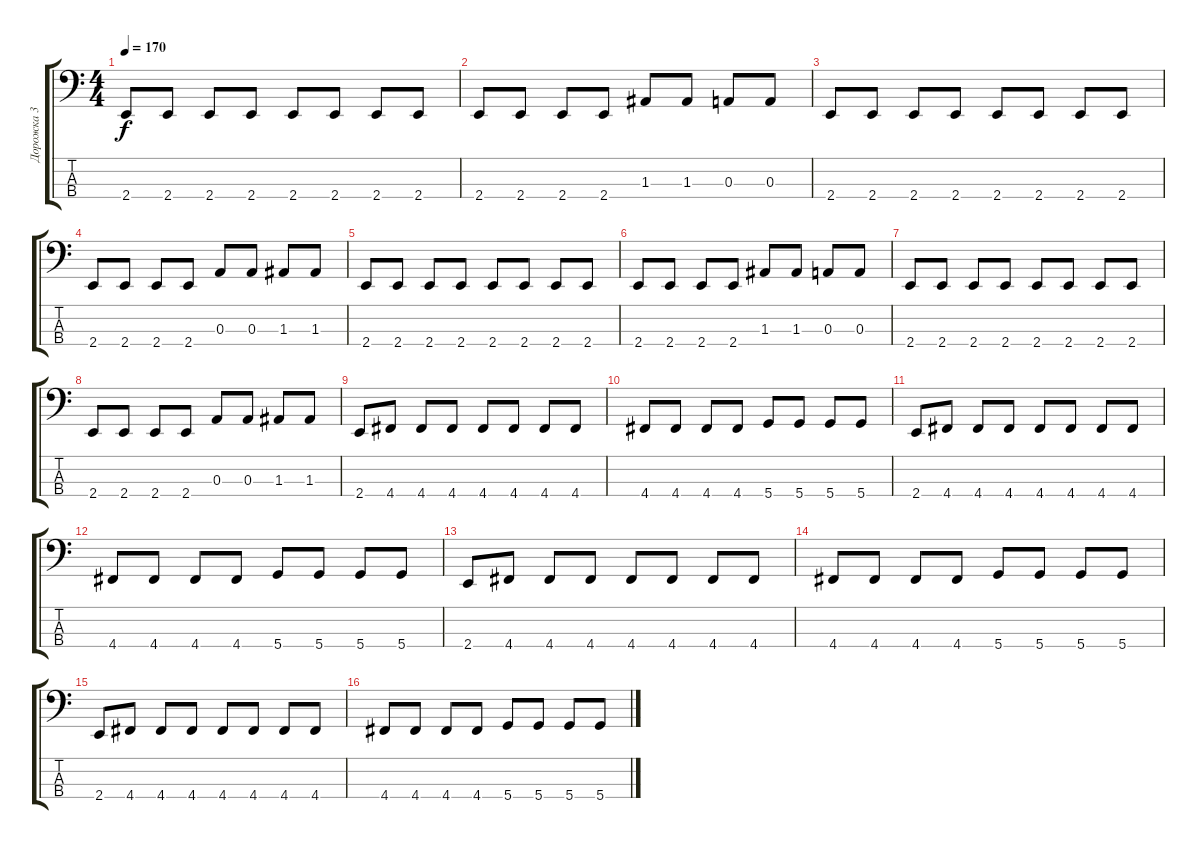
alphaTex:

\track ("Дорожка 3" "Дорожка 3") {instrument electricbassfinger}
\staff {score tabs}
\tuning (G2 D2 A1 D1) {hide}
\ts (4 4)
\tempo 170
\clef f4
\ks c
2.4.8{dy f} 2.4.8 2.4.8 2.4.8 2.4.8 2.4.8 2.4.8 2.4.8 |
2.4.8 2.4.8 2.4.8 2.4.8 1.3.8 1.3.8 0.3.8 0.3.8 |
2.4.8 2.4.8 2.4.8 2.4.8 2.4.8 2.4.8 2.4.8 2.4.8 |
2.4.8 2.4.8 2.4.8 2.4.8 0.3.8 0.3.8 1.3.8 1.3.8 |
2.4.8 2.4.8 2.4.8 2.4.8 2.4.8 2.4.8 2.4.8 2.4.8 |
2.4.8 2.4.8 2.4.8 2.4.8 1.3.8 1.3.8 0.3.8 0.3.8 |
2.4.8 2.4.8 2.4.8 2.4.8 2.4.8 2.4.8 2.4.8 2.4.8 |
2.4.8 2.4.8 2.4.8 2.4.8 0.3.8 0.3.8 1.3.8 1.3.8 |
2.4.8 4.4.8 4.4.8 4.4.8 4.4.8 4.4.8 4.4.8 4.4.8 |
4.4.8 4.4.8 4.4.8 4.4.8 5.4.8 5.4.8 5.4.8 5.4.8 |
2.4.8 4.4.8 4.4.8 4.4.8 4.4.8 4.4.8 4.4.8 4.4.8 |
4.4.8 4.4.8 4.4.8 4.4.8 5.4.8 5.4.8 5.4.8 5.4.8 |
2.4.8 4.4.8 4.4.8 4.4.8 4.4.8 4.4.8 4.4.8 4.4.8 |
4.4.8 4.4.8 4.4.8 4.4.8 5.4.8 5.4.8 5.4.8 5.4.8 |
2.4.8 4.4.8 4.4.8 4.4.8 4.4.8 4.4.8 4.4.8 4.4.8 |
4.4.8 4.4.8 4.4.8 4.4.8 5.4.8 5.4.8 5.4.8 5.4.8
